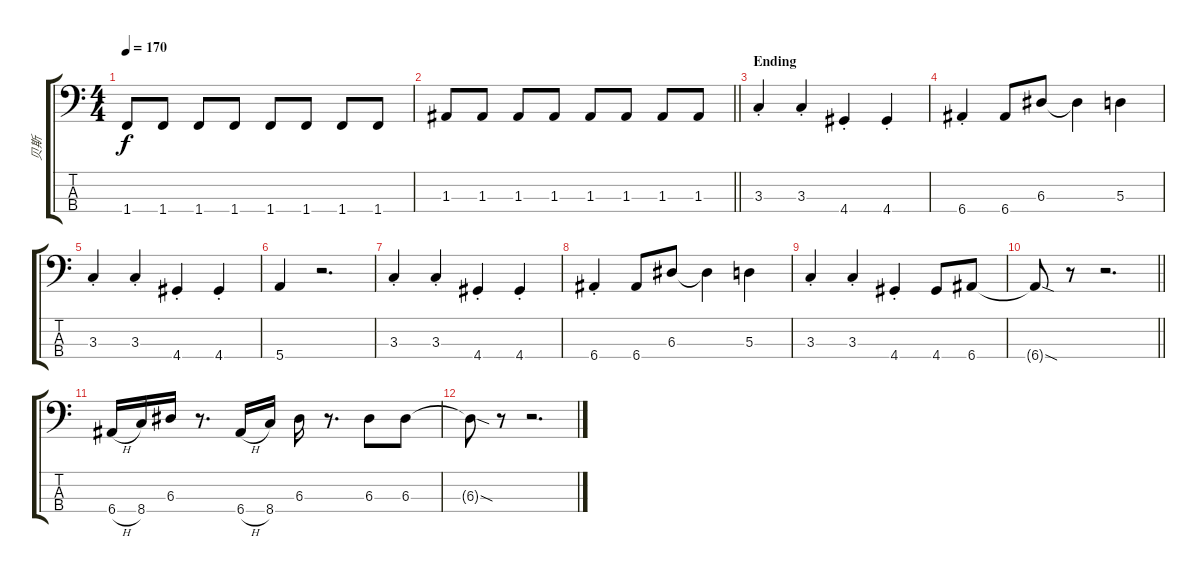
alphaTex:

\track ("贝斯" "贝斯") {instrument electricbassfinger}
\staff {score tabs}
\tuning (G2 D2 A1 E1) {hide}
\ts (4 4)
\tempo 170
\clef f4
\ks c
1.4.8{dy f} 1.4.8 1.4.8 1.4.8 1.4.8 1.4.8 1.4.8 1.4.8 |
\barLineRight lightlight
1.3.8 1.3.8 1.3.8 1.3.8 1.3.8 1.3.8 1.3.8 1.3.8 |
\section ("" "Ending")
3.3{st}.4 3.3{st}.4 4.4{st}.4 4.4{st}.4 |
6.4{st}.4 6.4.8 6.3.8 6.3{t}.4 5.3.4 |
3.3{st}.4 3.3{st}.4 4.4{st}.4 4.4{st}.4 |
5.4.4 r.2{d} |
3.3{st}.4 3.3{st}.4 4.4{st}.4 4.4{st}.4 |
6.4{st}.4 6.4.8 6.3.8 6.3{t}.4 5.3.4 |
3.3{st}.4 3.3{st}.4 4.4{st}.4 4.4.8 6.4.8 |
\barLineRight lightlight
6.4{sod t}.8 r.8 r.2{d} |
6.4{h}.16 8.4.16 6.3.16 r.8{d} 6.4{h}.16 8.4.16 6.3.16 r.8{d} 6.3.8 6.3.8 |
6.3{sod t}.8 r.8 r.2{d}
